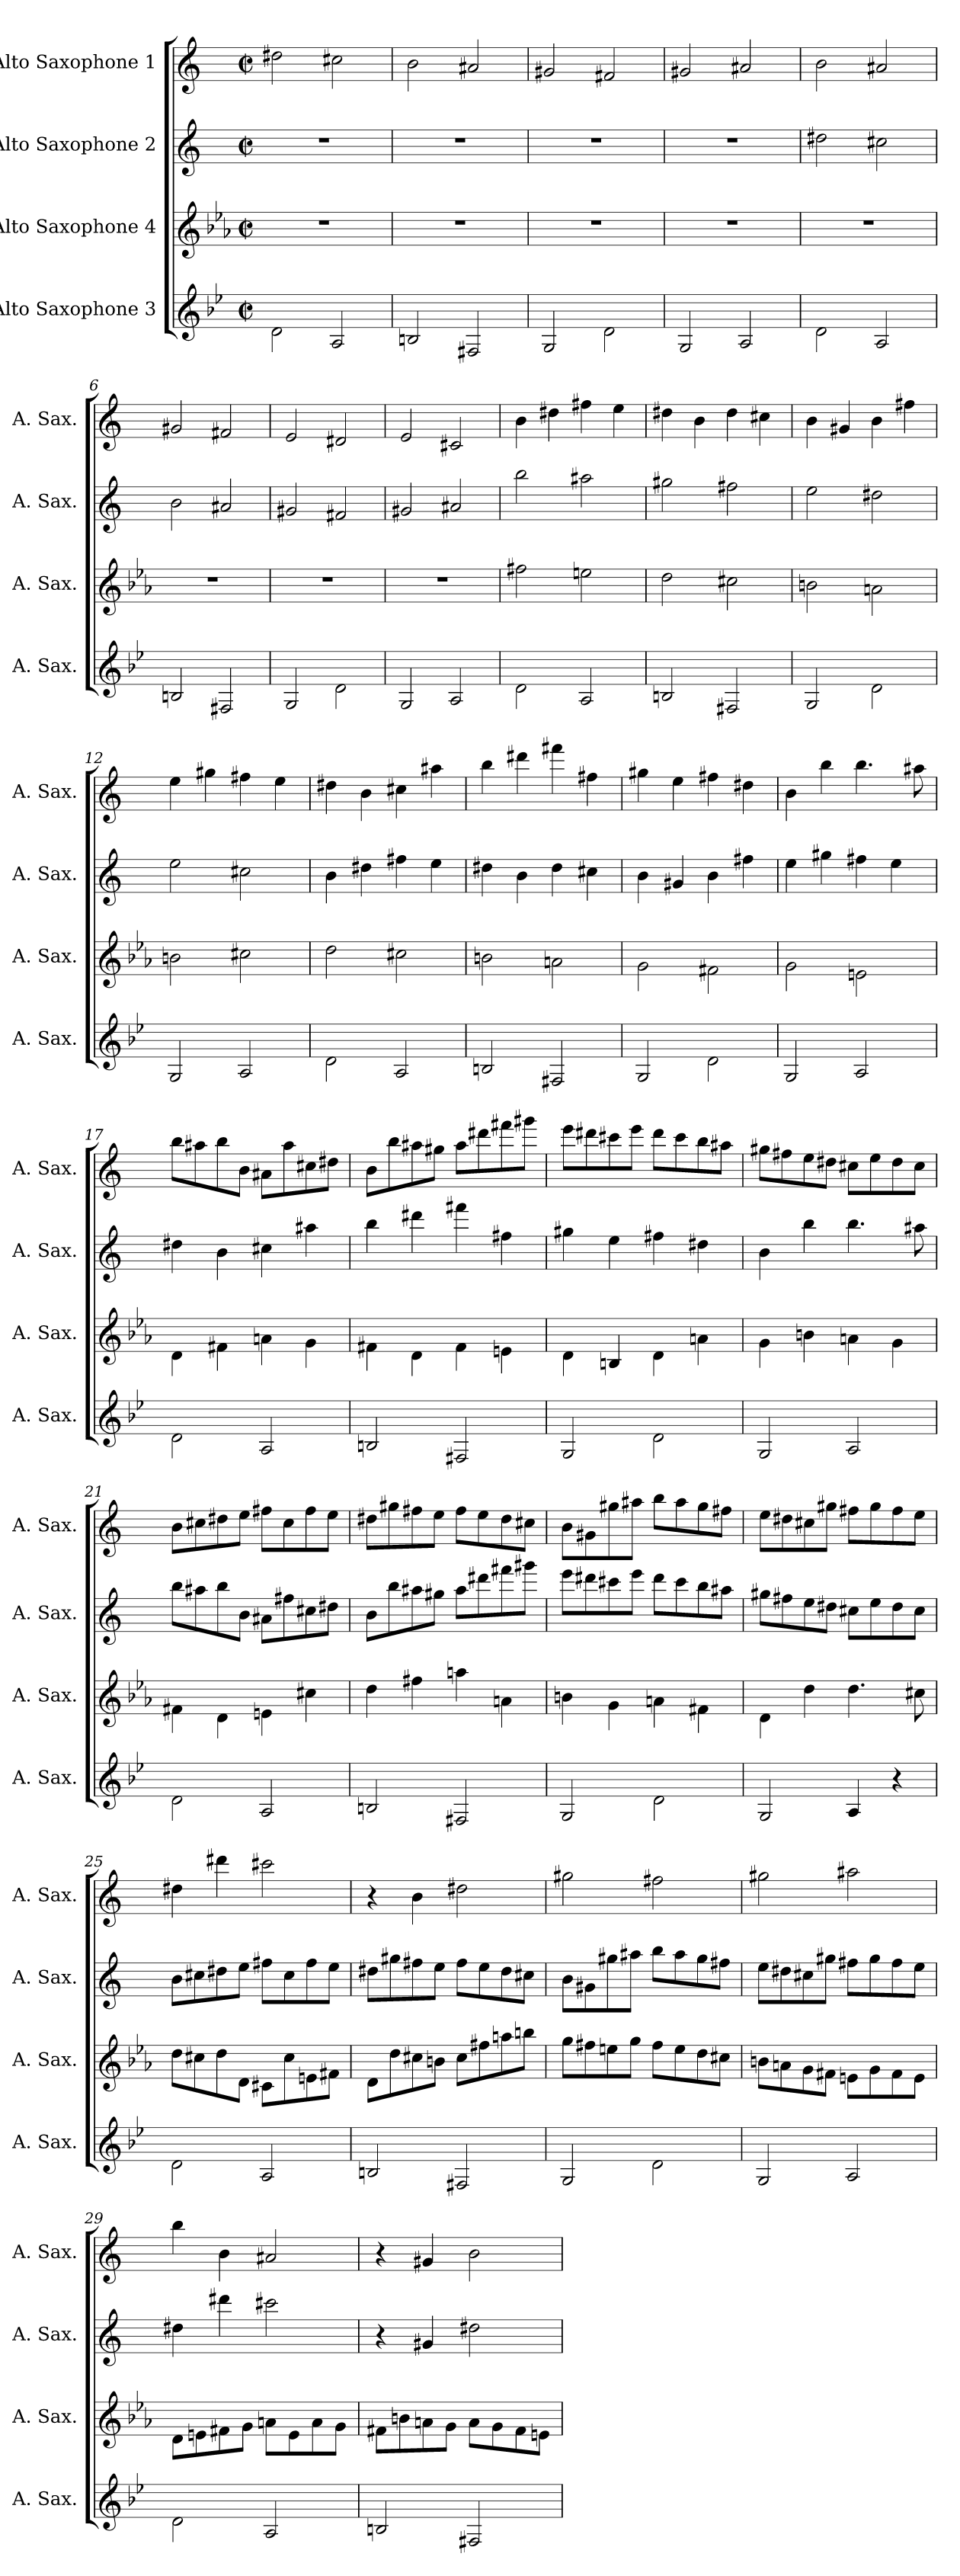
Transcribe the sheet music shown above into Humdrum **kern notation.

**kern	**kern	**kern	**kern
*part4	*part3	*part2	*part1
*staff4	*staff3	*staff2	*staff1
*I"Alto Saxophone 3	*I"Alto Saxophone 4	*I"Alto Saxophone 2	*I"Alto Saxophone 1
*I'A. Sax.	*I'A. Sax.	*I'A. Sax.	*I'A. Sax.
*clefG2	*clefG2	*clefG2	*clefG2
*ITrd26c45	*ITrd12c21	*ITrd5c9	*ITrd5c9
*k[b-e-]	*k[b-e-a-]	*k[b-e-a-]	*k[b-e-a-]
*M4/4	*M4/4	*M4/4	*M4/4
*met(c|)	*met(c|)	*met(c|)	*met(c|)
=1	=1	=1	=1
2DDD\	1r	1r	2f#X\
2AAAA/	.	.	2en\
=2	=2	=2	=2
2BBBBn/	1r	1r	2d\
2FFFF#X/	.	.	2c#X/
=3	=3	=3	=3
2GGGG/	1r	1r	2Bn/
2DDD\	.	.	2An/
=4	=4	=4	=4
2GGGG/	1r	1r	2Bn/
2AAAA/	.	.	2c#X/
=5	=5	=5	=5
2DDD\	1r	2f#X\	2d\
2AAAA/	.	2en\	2c#X/
=6	=6	=6	=6
2BBBBn/	1r	2d\	2Bn/
2FFFF#X/	.	2c#X/	2An/
=7	=7	=7	=7
2GGGG/	1r	2Bn/	2G/
2DDD\	.	2An/	2F#X/
=8	=8	=8	=8
2GGGG/	1r	2Bn/	2G/
2AAAA/	.	2c#X/	2En/
!!LO:LB:g=z
=9	=9	=9	=9
2DDD\	2f#X\	2dd\	4d\
.	.	.	4f#X\
2AAAA/	2en\	2cc#X\	4an\
.	.	.	4g\
=10	=10	=10	=10
2BBBBn/	2d\	2bn\	4f#X\
.	.	.	4d\
2FFFF#X/	2c#X\	2an\	4f#\
.	.	.	4en\
=11	=11	=11	=11
2GGGG/	2Bn\	2g\	4d\
.	.	.	4Bn/
2DDD\	2An\	2f#X\	4d\
.	.	.	4an\
=12	=12	=12	=12
2GGGG/	2Bn\	2g\	4g\
.	.	.	4bn\
2AAAA/	2c#X\	2en\	4an\
.	.	.	4g\
=13	=13	=13	=13
2DDD\	2d\	4d\	4f#X\
.	.	4f#X\	4d\
2AAAA/	2c#X\	4an\	4en\
.	.	4g\	4cc#X\
=14	=14	=14	=14
2BBBBn/	2Bn\	4f#X\	4dd\
.	.	4d\	4ff#X\
2FFFF#X/	2An\	4f#\	4aan\
.	.	4en\	4an\
!!LO:LB:g=z
=15	=15	=15	=15
2GGGG/	2G\	4d\	4bn\
.	.	4Bn/	4g\
2DDD\	2F#X\	4d\	4an\
.	.	4an\	4f#X\
=16	=16	=16	=16
2GGGG/	2G\	4g\	4d\
.	.	4bn\	4dd\
2AAAA/	2En\	4an\	4.dd\
.	.	4g\	.
.	.	.	8cc#X\
=17	=17	=17	=17
2DDD\	4D\	4f#X\	8dd\L
.	.	.	8cc#X\
.	4F#X\	4d\	8dd\
.	.	.	8d\J
2AAAA/	4An\	4en\	8c#X\L
.	.	.	8cc#\
.	4G\	4cc#X\	8en\
.	.	.	8f#X\J
=18	=18	=18	=18
2BBBBn/	4F#X\	4dd\	8d\L
.	.	.	8dd\
.	4D\	4ff#X\	8cc#X\
.	.	.	8bn\J
2FFFF#X/	4F#\	4aan\	8cc#\L
.	.	.	8ff#X\
.	4En\	4an\	8aan\
.	.	.	8bbn\J
!!LO:PB:g=z
=19	=19	=19	=19
2GGGG/	4D\	4bn\	8gg\L
.	.	.	8ff#X\
.	4BBn/	4g\	8een\
.	.	.	8gg\J
2DDD\	4D\	4an\	8ff#\L
.	.	.	8ee\
.	4An\	4f#X\	8dd\
.	.	.	8cc#X\J
=20	=20	=20	=20
2GGGG/	4G\	4d\	8bn\L
.	.	.	8an\
.	4Bn\	4dd\	8g\
.	.	.	8f#X\J
2AAAA/	4An\	4.dd\	8en\L
.	.	.	8g\
.	4G\	.	8f#\
.	.	8cc#X\	8e\J
=21	=21	=21	=21
2DDD\	4F#X\	8dd\L	8d\L
.	.	8cc#X\	8en\
.	4D\	8dd\	8f#X\
.	.	8d\J	8g\J
2AAAA/	4En\	8c#X\L	8an\L
.	.	8an\	8e\
.	4c#X\	8en\	8a\
.	.	8f#X\J	8g\J
!!LO:LB:g=z
=22	=22	=22	=22
2BBBBn/	4d\	8d\L	8f#X\L
.	.	8dd\	8bn\
.	4f#X\	8cc#X\	8an\
.	.	8bn\J	8g\J
2FFFF#X/	4an\	8cc#\L	8a\L
.	.	8ff#X\	8g\
.	4An\	8aan\	8f#\
.	.	8bbn\J	8en\J
=23	=23	=23	=23
2GGGG/	4Bn\	8gg\L	8d\L
.	.	8ff#X\	8Bn\
.	4G\	8een\	8bn\
.	.	8gg\J	8cc#X\J
2DDD\	4An\	8ff#\L	8dd\L
.	.	8ee\	8cc#\
.	4F#X\	8dd\	8b\
.	.	8cc#X\J	8an\J
=24	=24	=24	=24
2GGGG/	4D\	8bn\L	8g\L
.	.	8an\	8f#X\
.	4d\	8g\	8en\
.	.	8f#X\J	8bn\J
4AAAA/	4.d\	8en\L	8an\L
.	.	8g\	8b\
4r	.	8f#\	8a\
.	8c#X\	8e\J	8g\J
!!LO:LB:g=z
=25	=25	=25	=25
2DDD\	8d\L	8d\L	4f#X\
.	8c#X\	8en\	.
.	8d\	8f#X\	4ff#X\
.	8D\J	8g\J	.
2AAAA/	8C#X\L	8an\L	2een\
.	8c#\	8e\	.
.	8En\	8a\	.
.	8F#X\J	8g\J	.
=26	=26	=26	=26
2BBBBn/	8D\L	8f#X\L	4r
.	8d\	8bn\	.
.	8c#X\	8an\	4d\
.	8Bn\J	8g\J	.
2FFFF#X/	8c#\L	8a\L	2f#X\
.	8f#X\	8g\	.
.	8an\	8f#\	.
.	8bn\J	8en\J	.
=27	=27	=27	=27
2GGGG/	8g\L	8d\L	2bn\
.	8f#X\	8Bn\	.
.	8en\	8bn\	.
.	8g\J	8cc#X\J	.
2DDD\	8f#\L	8dd\L	2an\
.	8e\	8cc#\	.
.	8d\	8b\	.
.	8c#X\J	8an\J	.
!!LO:PB:g=z
=28	=28	=28	=28
2GGGG/	8Bn\L	8g\L	2bn\
.	8An\	8f#X\	.
.	8G\	8en\	.
.	8F#X\J	8bn\J	.
2AAAA/	8En\L	8an\L	2cc#X\
.	8G\	8b\	.
.	8F#\	8a\	.
.	8E\J	8g\J	.
=29	=29	=29	=29
2DDD\	8D\L	4f#X\	4dd\
.	8En\	.	.
.	8F#X\	4ff#X\	4d\
.	8G\J	.	.
2AAAA/	8An\L	2een\	2c#X/
.	8E\	.	.
.	8A\	.	.
.	8G\J	.	.
=30	=30	=30	=30
2BBBBn/	8F#X\L	4r	4r
.	8Bn\	.	.
.	8An\	4Bn/	4Bn/
.	8G\J	.	.
2FFFF#X/	8A\L	2f#X\	2d\
.	8G\	.	.
.	8F#\	.	.
.	8En\J	.	.
=	=	=	=
*-	*-	*-	*-
